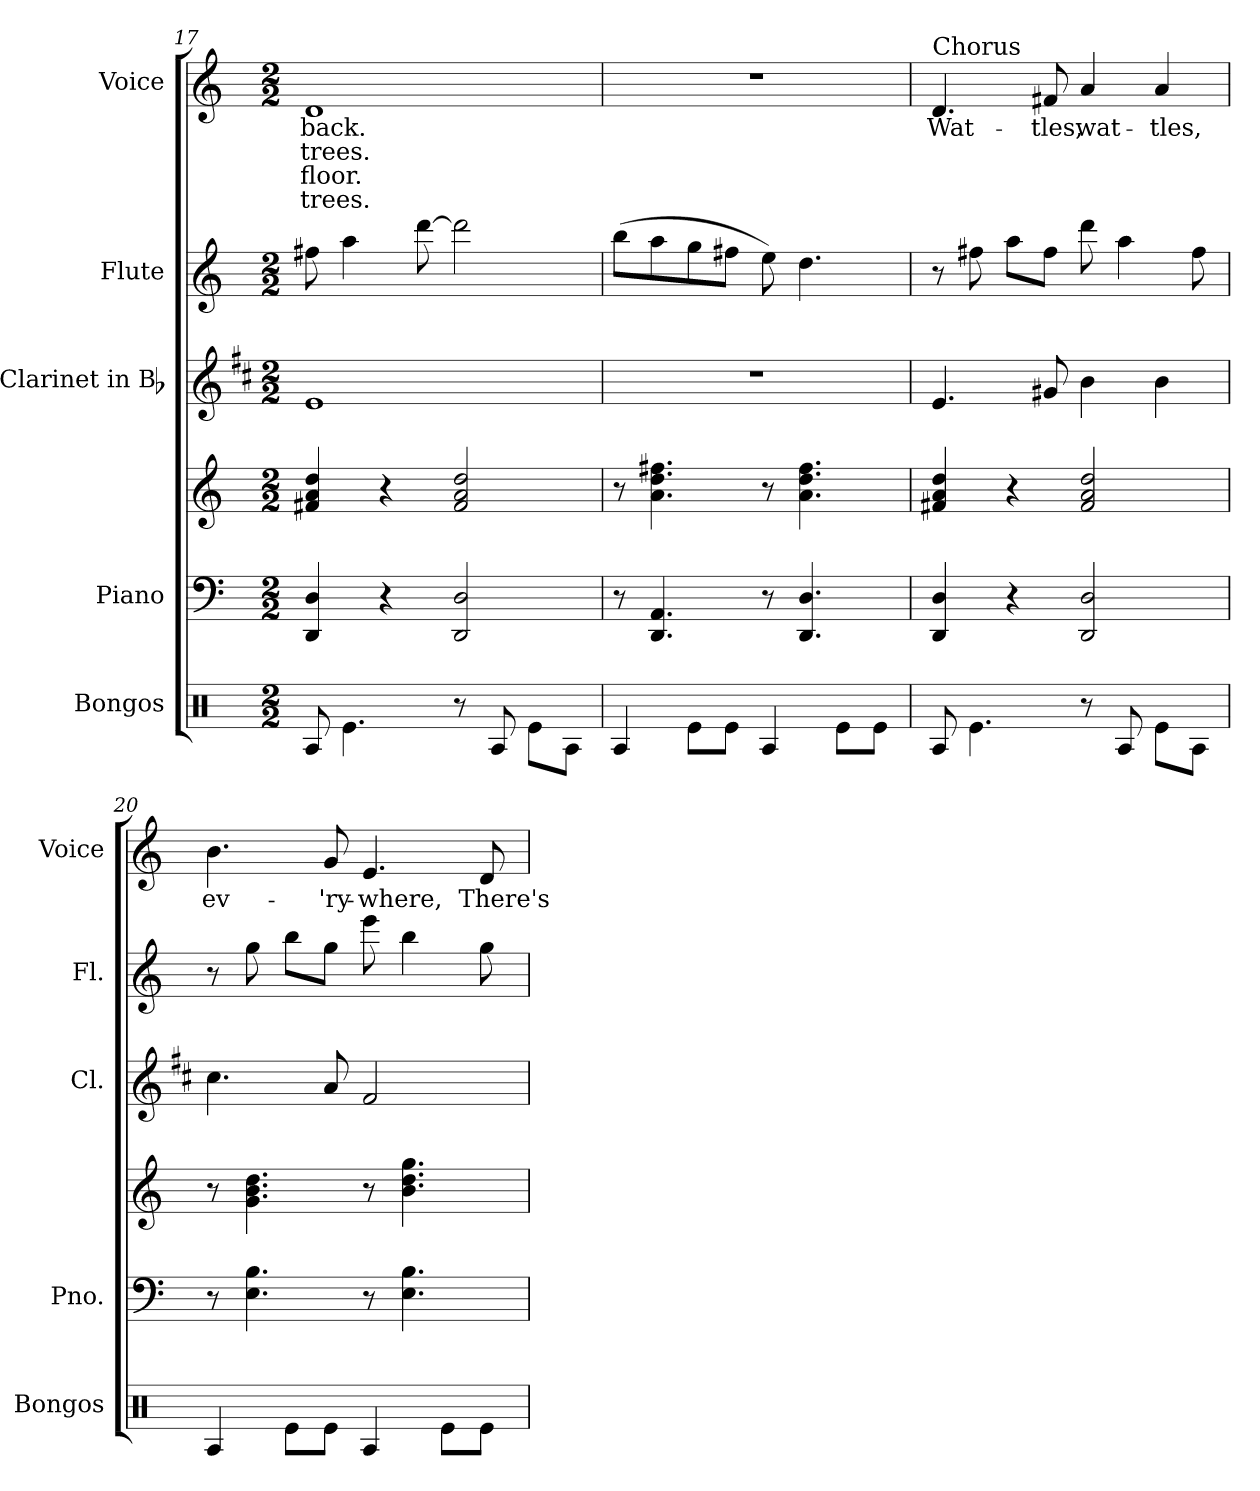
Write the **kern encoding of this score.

**kern	**kern	**kern	**kern	**kern	**kern	**text	**text	**text	**text
*part5	*part4	*part4	*part3	*part2	*part1	*part1	*part1	*part1	*part1
*staff6	*staff5	*staff4	*staff3	*staff2	*staff1	*staff1	*staff1	*staff1	*staff1
*I"Bongos	*I"Piano	*	*I"Clarinet in Bb	*I"Flute	*I"Voice	*	*	*	*
*I'Bongos	*I'Pno.	*	*I'Cl.	*I'Fl.	*I'Voice	*	*	*	*
*clefX	*clefF4	*clefG2	*clefG2	*clefG2	*clefG2	*	*	*	*
*	*	*	*ITrd1c2	*	*	*	*	*	*
*k[]	*k[]	*k[]	*k[]	*k[]	*k[]	*	*	*	*
*C:	*C:	*C:	*C:	*C:	*C:	*	*	*	*
*M2/2	*M2/2	*M2/2	*M2/2	*M2/2	*M2/2	*	*	*	*
=17	=17	=17	=17	=17	=17	=17	=17	=17	=17
!	!	!	!	!	!	!LO:LY:b:color=#000000	!LO:LY:b:color=#000000	!LO:LY:b:color=#000000	!LO:LY:b:color=#000000
8RAi/	4DDi/ 4Di	4f#Xi/ 4ai 4ddi	1di	8ff#Xi\	1di	back.	trees.	floor.	trees.
4.Rei\	.	.	.	4aai\	.	.	.	.	.
.	4r	4r	.	.	.	.	.	.	.
.	.	.	.	[8dddi\	.	.	.	.	.
8r	2DDi/ 2Di	2f#i/ 2ai 2ddi	.	2dddi\]	.	.	.	.	.
8RAi/	.	.	.	.	.	.	.	.	.
8Rei\L	.	.	.	.	.	.	.	.	.
8RAi\J	.	.	.	.	.	.	.	.	.
=18	=18	=18	=18	=18	=18	=18	=18	=18	=18
4RAi/	8r	8r	1r	(8bbi\L	1r	.	.	.	.
.	4.DDi/ 4.AAi	4.ai\ 4.ddi 4.ff#Xi	.	8aai\	.	.	.	.	.
8Rei\L	.	.	.	8ggi\	.	.	.	.	.
8Rei\J	.	.	.	8ff#Xi\J	.	.	.	.	.
4RAi/	8r	8r	.	8eei\)	.	.	.	.	.
.	4.DDi/ 4.Di	4.ai\ 4.ddi 4.ff#i	.	4.ddi\	.	.	.	.	.
8Rei\L	.	.	.	.	.	.	.	.	.
8Rei\J	.	.	.	.	.	.	.	.	.
=19	=19	=19	=19	=19	=19	=19	=19	=19	=19
!	!	!	!	!	!LO:TX:a:t=Chorus	!	!	!	!
!	!	!	!	!	!	!LO:LY:b:color=#000000	!	!	!
8RAi/	4DDi/ 4Di	4f#Xi/ 4ai 4ddi	4.di/	8r	4.di/	Wat-	.	.	.
4.Rei\	.	.	.	8ff#Xi\	.	.	.	.	.
.	4r	4r	.	8aai\L	.	.	.	.	.
!	!	!	!	!	!	!LO:LY:b:color=#000000	!	!	!
.	.	.	8f#Xi/	8ff#i\J	8f#Xi/	-tles,	.	.	.
!	!	!	!	!	!	!LO:LY:b:color=#000000	!	!	!
8r	2DDi/ 2Di	2f#i/ 2ai 2ddi	4ai\	8dddi\	4ai/	wat-	.	.	.
8RAi/	.	.	.	4aai\	.	.	.	.	.
!	!	!	!	!	!	!LO:LY:b:color=#000000	!	!	!
8Rei\L	.	.	4ai\	.	4ai/	-tles,	.	.	.
8RAi\J	.	.	.	8ff#i\	.	.	.	.	.
=20	=20	=20	=20	=20	=20	=20	=20	=20	=20
!	!	!	!	!	!	!LO:LY:b:color=#000000	!	!	!
4RAi/	8r	8r	4.bi\	8r	4.bi\	ev-	.	.	.
.	4.Ei\ 4.Bi	4.gi\ 4.bi 4.ddi	.	8ggi\	.	.	.	.	.
8Rei\L	.	.	.	8bbi\L	.	.	.	.	.
!	!	!	!	!	!	!LO:LY:b:color=#000000	!	!	!
8Rei\J	.	.	8gi/	8ggi\J	8gi/	-'ry-	.	.	.
!	!	!	!	!	!	!LO:LY:b:color=#000000	!	!	!
4RAi/	8r	8r	2ei/	8eeei\	4.ei/	-where,	.	.	.
.	4.Ei\ 4.Bi	4.bi\ 4.ddi 4.ggi	.	4bbi\	.	.	.	.	.
8Rei\L	.	.	.	.	.	.	.	.	.
!	!	!	!	!	!	!LO:LY:b:color=#000000	!	!	!
8Rei\J	.	.	.	8ggi\	8di/	There's	.	.	.
=	=	=	=	=	=	=	=	=	=
*-	*-	*-	*-	*-	*-	*-	*-	*-	*-
